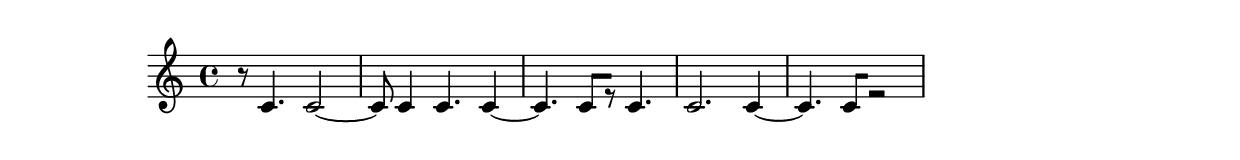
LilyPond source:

% 2017-12-24 16:04

\version "2.19.54"
\language "english"

\header {}

\layout {}

\paper {}

\score {
    {
        r8
        c'4.
        c'2 ~
        c'8
        c'4
        c'4.
        c'4 ~
        c'4.
        c'8 [
        r8 ]
        c'4.
        c'2.
        c'4 ~
        c'4.
        c'8 [
        r2 ]
    }
}